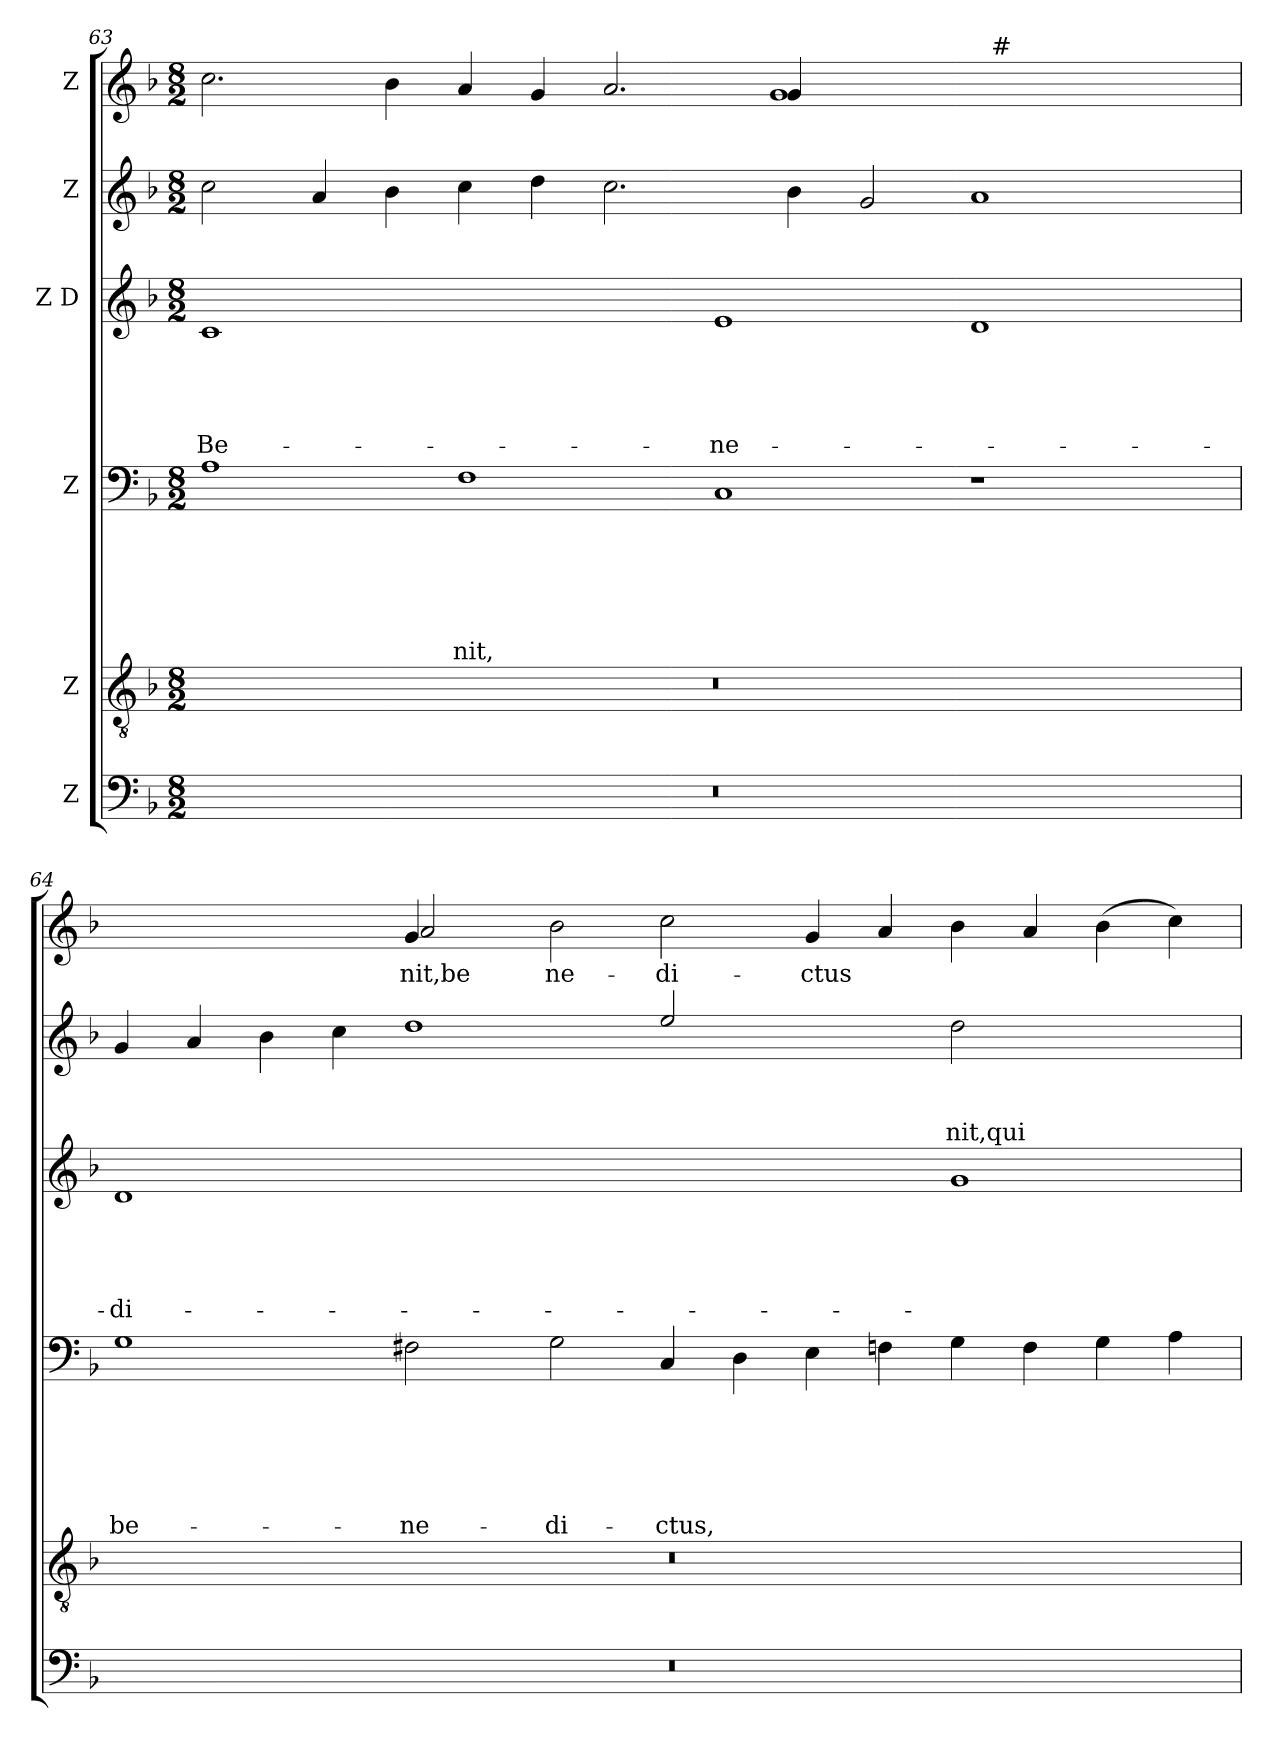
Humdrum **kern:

**kern	**kern	**kern	**text	**text	**text	**text	**text	**text	**kern	**text	**text	**text	**text	**text	**kern	**text	**text	**text	**kern	**text
*part6	*part5	*part4	*part4	*part4	*part4	*part4	*part4	*part4	*part3	*part3	*part3	*part3	*part3	*part3	*part2	*part2	*part2	*part2	*part1	*part1
*staff6	*staff5	*staff4	*staff4	*staff4	*staff4	*staff4	*staff4	*staff4	*staff3	*staff3	*staff3	*staff3	*staff3	*staff3	*staff2	*staff2	*staff2	*staff2	*staff1	*staff1
*I"Z	*I"Z	*I"Z	*	*	*	*	*	*	*I"Z D	*	*	*	*	*	*I"Z	*	*	*	*I"Z	*
!!LO:LB:g=z
*clefF4	*clefGv2	*clefF4	*	*	*	*	*	*	*clefG2	*	*	*	*	*	*clefG2	*	*	*	*clefG2	*
*k[b-]	*k[b-]	*k[b-]	*	*	*	*	*	*	*k[b-]	*	*	*	*	*	*k[b-]	*	*	*	*k[b-]	*
*F:	*F:	*F:	*	*	*	*	*	*	*F:	*	*	*	*	*	*F:	*	*	*	*F:	*
*M8/2	*M8/2	*M8/2	*	*	*	*	*	*	*M8/2	*	*	*	*	*	*M8/2	*	*	*	*M8/2	*
=63	=63	=63	=63	=63	=63	=63	=63	=63	=63	=63	=63	=63	=63	=63	=63	=63	=63	=63	=63	=63
!	!	!	!	!	!	!	!	!	!	!	!	!	!	!LO:LY:b	!	!	!	!	!	!
*	*	*	*	*	*	*	*	*	*	*	*	*	*	*	*	*	*	*	*^	*
00r	00r	1A	.	.	.	.	.	.	1c	.	.	.	.	Be-	2cc\	.	.	.	2.cc\	0ryy	.
.	.	.	.	.	.	.	.	.	.	.	.	.	.	.	4a/	.	.	.	.	.	.
.	.	.	.	.	.	.	.	.	.	.	.	.	.	.	4b-\	.	.	.	4b-\	.	.
!	!	!	!	!	!	!	!	!LO:LY:b	!	!	!	!	!	!	!	!	!	!	!	!	!
.	.	1F	.	.	.	.	.	-nit,	1ryy	.	.	.	.	.	4cc\	.	.	.	4a/	.	.
.	.	.	.	.	.	.	.	.	.	.	.	.	.	.	4dd\	.	.	.	4g/	.	.
.	.	.	.	.	.	.	.	.	.	.	.	.	.	.	2.cc\	.	.	.	2.a/	.	.
!	!	!	!	!	!	!	!	!	!	!	!	!	!	!LO:LY:b	!	!	!	!	!	!	!
.	.	1C	.	.	.	.	.	.	1e	.	.	.	.	-ne-	.	.	.	.	.	4ryy	.
.	.	.	.	.	.	.	.	.	.	.	.	.	.	.	4b-\	.	.	.	4g/	1g	.
.	.	.	.	.	.	.	.	.	.	.	.	.	.	.	2g/	.	.	.	2ryy	.	.
.	.	1r	.	.	.	.	.	.	1d	.	.	.	.	.	1a	.	.	.	32ryy	.	.
!	!	!	!	!	!	!	!	!	!	!	!	!	!	!	!	!	!	!	!LO:TX:a:t=#	!	!
.	.	.	.	.	.	.	.	.	.	.	.	.	.	.	.	.	.	.	2.ryy	.	.
.	.	.	.	.	.	.	.	.	.	.	.	.	.	.	.	.	.	.	.	2.ryy	.
.	.	.	.	.	.	.	.	.	.	.	.	.	.	.	.	.	.	.	8..ryy	.	.
=64	=64	=64	=64	=64	=64	=64	=64	=64	=64	=64	=64	=64	=64	=64	=64	=64	=64	=64	=64	=64	=64
!	!	!	!	!	!	!	!	!LO:LY:b	!	!	!	!	!	!LO:LY:b	!	!	!	!	!	!	!
00r	00r	1G	.	.	.	.	.	be-	1d	.	.	.	.	-di-	4g/	.	.	.	1ryy	1ryy	.
.	.	.	.	.	.	.	.	.	.	.	.	.	.	.	4a/	.	.	.	.	.	.
.	.	.	.	.	.	.	.	.	.	.	.	.	.	.	4b-\	.	.	.	.	.	.
.	.	.	.	.	.	.	.	.	.	.	.	.	.	.	4cc\	.	.	.	.	.	.
!	!	!	!	!	!	!	!	!LO:LY:b	!	!	!	!	!	!	!	!	!	!	!	!	!LO:LY:b:rj
.	.	2F#\	.	.	.	.	.	-ne-	0ryy	.	.	.	.	.	1dd	.	.	.	4g/	2a/	-nit,be-
.	.	.	.	.	.	.	.	.	.	.	.	.	.	.	.	.	.	.	1ryy	.	.
!	!	!	!	!	!	!	!	!LO:LY:b	!	!	!	!	!	!	!	!	!	!	!	!	!LO:LY:b
.	.	2G\	.	.	.	.	.	-di-	.	.	.	.	.	.	.	.	.	.	.	2b-\	-ne-
!	!	!	!	!	!	!	!	!LO:LY:b	!	!	!	!	!	!	!	!	!	!	!	!	!LO:LY:b
.	.	4C/	.	.	.	.	.	-ctus,	.	.	.	.	.	.	2ee/	.	.	.	.	2cc\	-di-
.	.	4D\	.	.	.	.	.	.	.	.	.	.	.	.	.	.	.	.	1..ryy	.	.
!	!	!	!	!	!	!	!	!	!	!	!	!	!	!	!	!	!	!	!	!	!LO:LY:b
.	.	4E\	.	.	.	.	.	.	.	.	.	.	.	.	2ryy	.	.	.	.	4g/	-ctus
.	.	4F\	.	.	.	.	.	.	.	.	.	.	.	.	.	.	.	.	.	4a/	.
!	!	!	!	!	!	!	!	!	!	!	!	!	!	!	!	!	!	!LO:LY:b	!	!	!
.	.	4G\	.	.	.	.	.	.	1g	.	.	.	.	.	2dd\	.	.	-nit,qui	.	4b-\	.
.	.	4F\	.	.	.	.	.	.	.	.	.	.	.	.	.	.	.	.	.	4a/	.
.	.	4G\	.	.	.	.	.	.	.	.	.	.	.	.	2ryy	.	.	.	.	(<4b-\	.
.	.	4A\	.	.	.	.	.	.	.	.	.	.	.	.	.	.	.	.	.	4cc\)	.
*	*	*	*	*	*	*	*	*	*	*	*	*	*	*	*	*	*	*	*v	*v	*
=	=	=	=	=	=	=	=	=	=	=	=	=	=	=	=	=	=	=	=	=
*-	*-	*-	*-	*-	*-	*-	*-	*-	*-	*-	*-	*-	*-	*-	*-	*-	*-	*-	*-	*-
